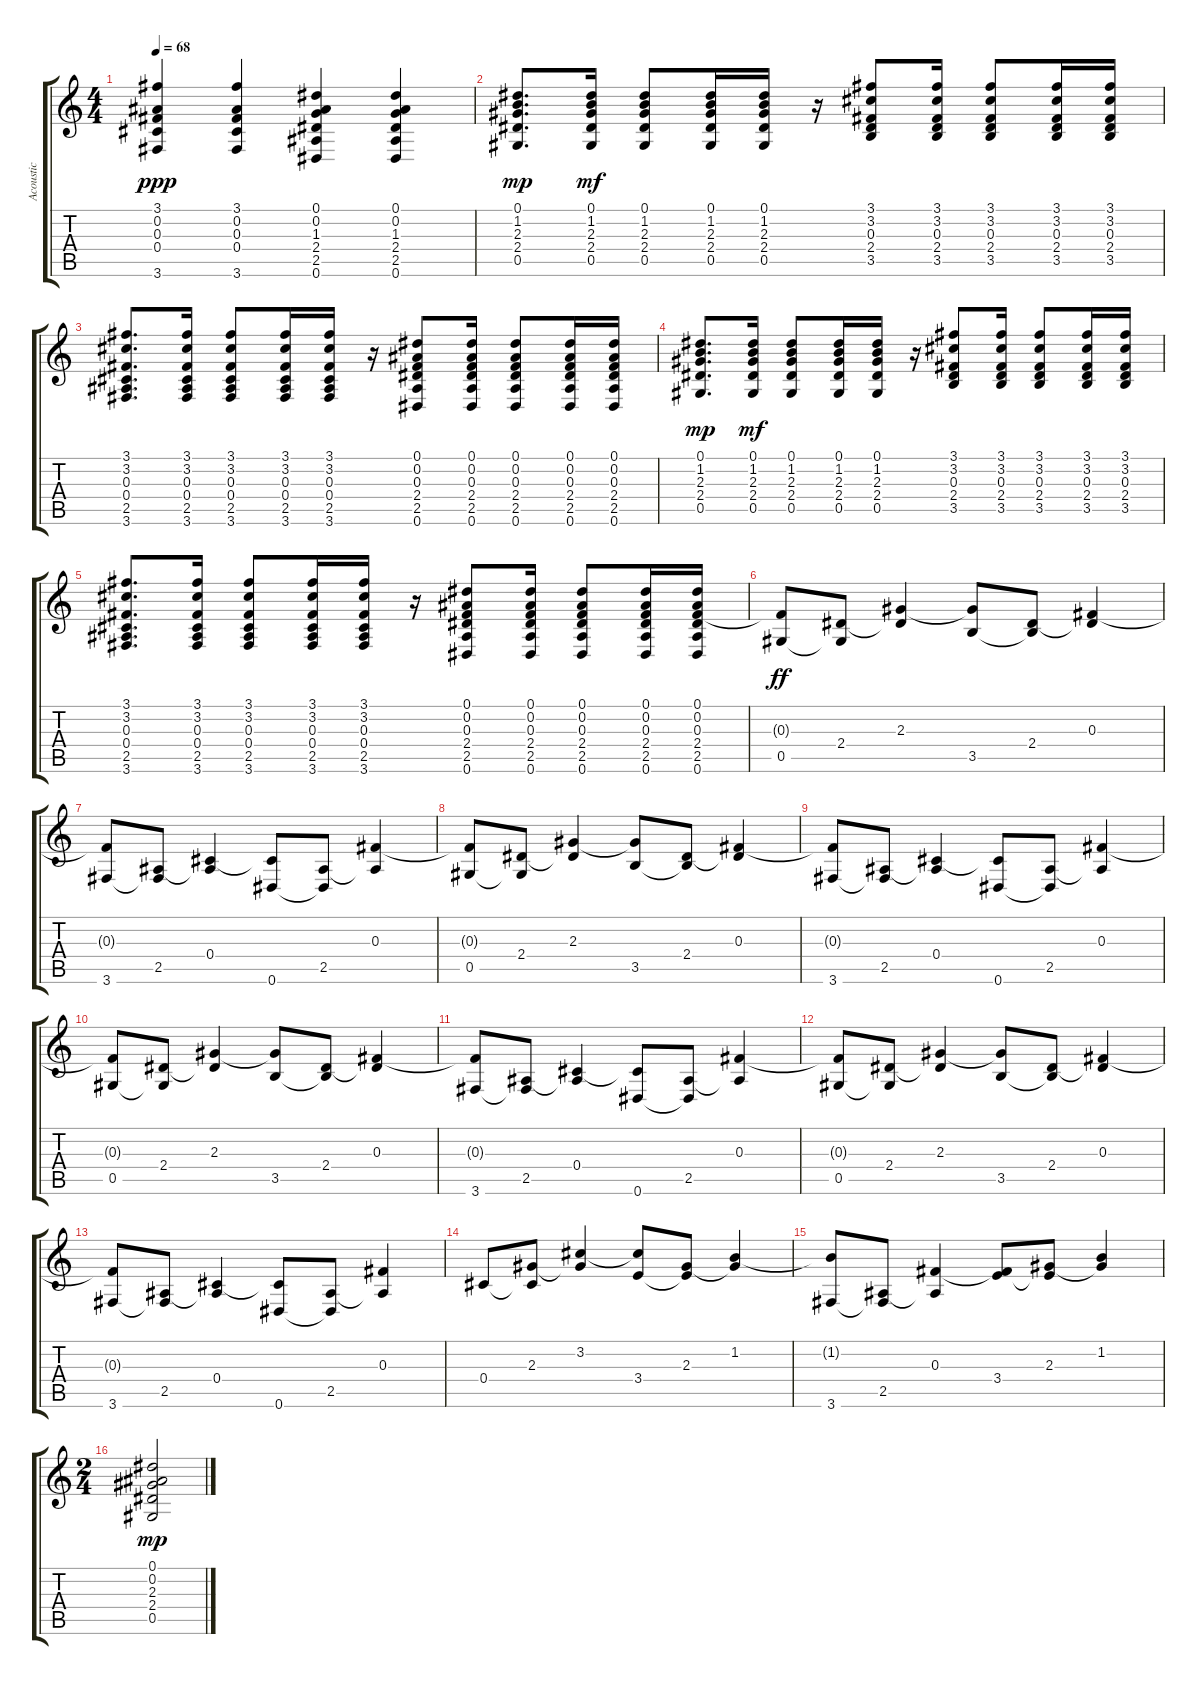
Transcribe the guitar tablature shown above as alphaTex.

\track ("Acoustic" "Acoustic") {instrument acousticguitarsteel}
\staff {score tabs}
\tuning (Eb4 Bb3 Gb3 Db3 Ab2 Eb2) {hide}
\ts (4 4)
\tempo 68
\clef g2
\ks c
(3.1 0.2 0.3 0.4 3.6).4{dy ppp} (3.1 0.2 0.3 0.4 3.6).4 (0.1 0.2 1.3 2.4 2.5 0.6).4 (0.1 0.2 1.3 2.4 2.5 0.6).4 |
(0.1 1.2 2.3 2.4 0.5).8{d dy mp} (0.1 1.2 2.3 2.4 0.5).16{dy mf} (0.1 1.2 2.3 2.4 0.5).8 (0.1 1.2 2.3 2.4 0.5).16 (0.1 1.2 2.3 2.4 0.5).16 r.16 (3.1 3.2 0.3 2.4 3.5).8 (3.1 3.2 0.3 2.4 3.5).16 (3.1 3.2 0.3 2.4 3.5).8 (3.1 3.2 0.3 2.4 3.5).16 (3.1 3.2 0.3 2.4 3.5).16 |
(3.1 3.2 0.3 0.4 2.5 3.6).8{d} (3.1 3.2 0.3 0.4 2.5 3.6).16 (3.1 3.2 0.3 0.4 2.5 3.6).8 (3.1 3.2 0.3 0.4 2.5 3.6).16 (3.1 3.2 0.3 0.4 2.5 3.6).16 r.16 (0.1 0.2 0.3 2.4 2.5 0.6).8 (0.1 0.2 0.3 2.4 2.5 0.6).16 (0.1 0.2 0.3 2.4 2.5 0.6).8 (0.1 0.2 0.3 2.4 2.5 0.6).16 (0.1 0.2 0.3 2.4 2.5 0.6).16 |
(0.1 1.2 2.3 2.4 0.5).8{d dy mp} (0.1 1.2 2.3 2.4 0.5).16{dy mf} (0.1 1.2 2.3 2.4 0.5).8 (0.1 1.2 2.3 2.4 0.5).16 (0.1 1.2 2.3 2.4 0.5).16 r.16 (3.1 3.2 0.3 2.4 3.5).8 (3.1 3.2 0.3 2.4 3.5).16 (3.1 3.2 0.3 2.4 3.5).8 (3.1 3.2 0.3 2.4 3.5).16 (3.1 3.2 0.3 2.4 3.5).16 |
(3.1 3.2 0.3 0.4 2.5 3.6).8{d} (3.1 3.2 0.3 0.4 2.5 3.6).16 (3.1 3.2 0.3 0.4 2.5 3.6).8 (3.1 3.2 0.3 0.4 2.5 3.6).16 (3.1 3.2 0.3 0.4 2.5 3.6).16 r.16 (0.1 0.2 0.3 2.4 2.5 0.6).8 (0.1 0.2 0.3 2.4 2.5 0.6).16 (0.1 0.2 0.3 2.4 2.5 0.6).8 (0.1 0.2 0.3 2.4 2.5 0.6).16 (0.1 0.2 0.3 2.4 2.5 0.6).16 |
(0.3{t} 0.5).8{dy ff} (2.4 0.5{t}).8 (2.3 2.4{t}).4 (2.3{t} 3.5).8 (2.4 3.5{t}).8 (0.3 2.4{t}).4 |
(0.3{t} 3.6).8 (2.5 3.6{t}).8 (0.4 2.5{t}).4 (0.4{t} 0.6).8 (2.5 0.6{t}).8 (0.3 2.5{t}).4 |
(0.3{t} 0.5).8 (2.4 0.5{t}).8 (2.3 2.4{t}).4 (2.3{t} 3.5).8 (2.4 3.5{t}).8 (0.3 2.4{t}).4 |
(0.3{t} 3.6).8 (2.5 3.6{t}).8 (0.4 2.5{t}).4 (0.4{t} 0.6).8 (2.5 0.6{t}).8 (0.3 2.5{t}).4 |
(0.3{t} 0.5).8 (2.4 0.5{t}).8 (2.3 2.4{t}).4 (2.3{t} 3.5).8 (2.4 3.5{t}).8 (0.3 2.4{t}).4 |
(0.3{t} 3.6).8 (2.5 3.6{t}).8 (0.4 2.5{t}).4 (0.4{t} 0.6).8 (2.5 0.6{t}).8 (0.3 2.5{t}).4 |
(0.3{t} 0.5).8 (2.4 0.5{t}).8 (2.3 2.4{t}).4 (2.3{t} 3.5).8 (2.4 3.5{t}).8 (0.3 2.4{t}).4 |
(0.3{t} 3.6).8 (2.5 3.6{t}).8 (0.4 2.5{t}).4 (0.4{t} 0.6).8 (2.5 0.6{t}).8 (0.3 2.5{t}).4 |
0.4.8 (2.3 0.4{t}).8 (3.2 2.3{t}).4 (3.2{t} 3.4).8 (2.3 3.4{t}).8 (1.2 2.3{t}).4 |
(1.2{t} 3.6).8 (2.5 3.6{t}).8 (0.3 2.5{t}).4 (0.3{t} 3.4).8 (2.3 3.4{t}).8 (1.2 2.3{t}).4 |
\ts (2 4)
(0.1 0.2 2.3 2.4 0.5).2{dy mp}
